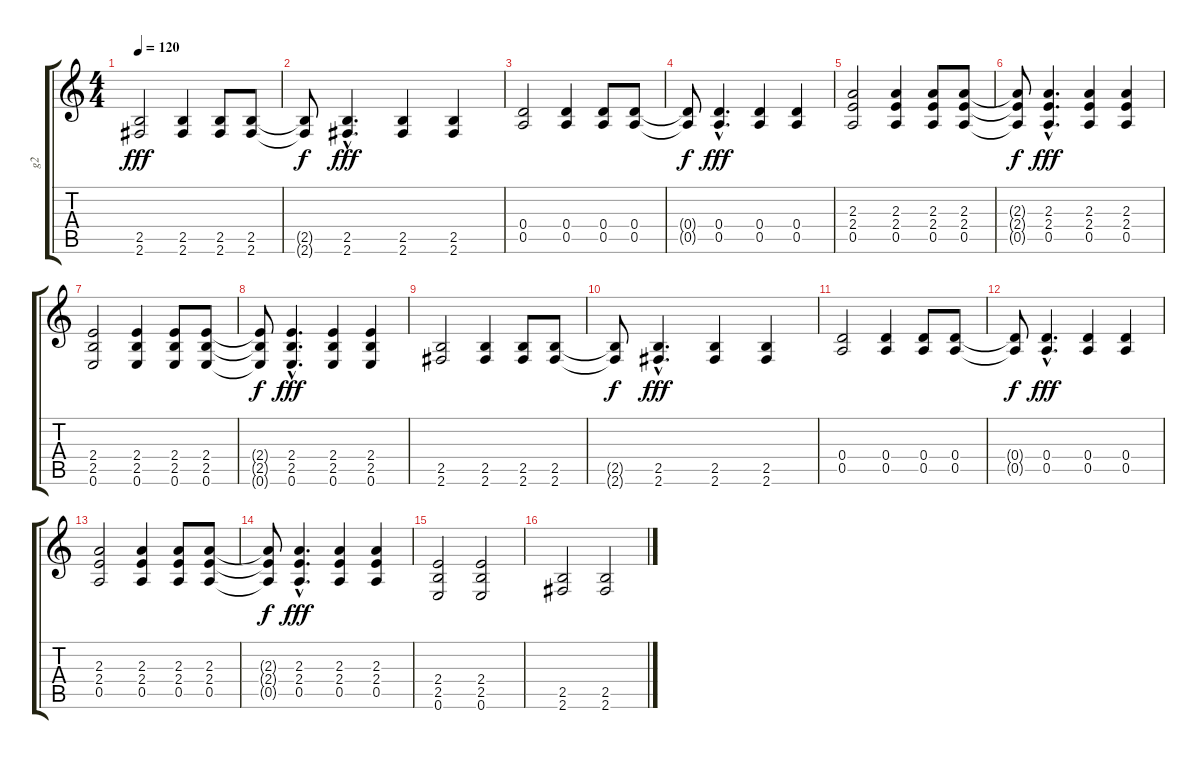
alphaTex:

\track ("g2" "g2") {instrument overdrivenguitar}
\staff {score tabs}
\tuning (E4 B3 G3 D3 A2 E2) {hide}
\ts (4 4)
\tempo 120
\clef g2
\ks c
(2.5 2.6).2{dy fff} (2.5 2.6).4 (2.5 2.6).8 (2.5 2.6).8 |
(2.5{t} 2.6{t}).8{dy f} (2.5{hac} 2.6{hac}).4{d dy fff} (2.5 2.6).4 (2.5 2.6).4 |
(0.4 0.5).2 (0.4 0.5).4 (0.4 0.5).8 (0.4 0.5).8 |
(0.4{t} 0.5{t}).8{dy f} (0.4{hac} 0.5{hac}).4{d dy fff} (0.4 0.5).4 (0.4 0.5).4 |
(2.3 2.4 0.5).2 (2.3 2.4 0.5).4 (2.3 2.4 0.5).8 (2.3 2.4 0.5).8 |
(2.3{t} 2.4{t} 0.5{t}).8{dy f} (2.3{hac} 2.4{hac} 0.5{hac}).4{d dy fff} (2.3 2.4 0.5).4 (2.3 2.4 0.5).4 |
(2.4 2.5 0.6).2 (2.4 2.5 0.6).4 (2.4 2.5 0.6).8 (2.4 2.5 0.6).8 |
(2.4{t} 2.5{t} 0.6{t}).8{dy f} (2.4{hac} 2.5{hac} 0.6{hac}).4{d dy fff} (2.4 2.5 0.6).4 (2.4 2.5 0.6).4 |
(2.5 2.6).2 (2.5 2.6).4 (2.5 2.6).8 (2.5 2.6).8 |
(2.5{t} 2.6{t}).8{dy f} (2.5{hac} 2.6{hac}).4{d dy fff} (2.5 2.6).4 (2.5 2.6).4 |
(0.4 0.5).2 (0.4 0.5).4 (0.4 0.5).8 (0.4 0.5).8 |
(0.4{t} 0.5{t}).8{dy f} (0.4{hac} 0.5{hac}).4{d dy fff} (0.4 0.5).4 (0.4 0.5).4 |
(2.3 2.4 0.5).2 (2.3 2.4 0.5).4 (2.3 2.4 0.5).8 (2.3 2.4 0.5).8 |
(2.3{t} 2.4{t} 0.5{t}).8{dy f} (2.3{hac} 2.4{hac} 0.5{hac}).4{d dy fff} (2.3 2.4 0.5).4 (2.3 2.4 0.5).4 |
(2.4 2.5 0.6).2 (2.4 2.5 0.6).2 |
(2.5 2.6).2 (2.5 2.6).2
